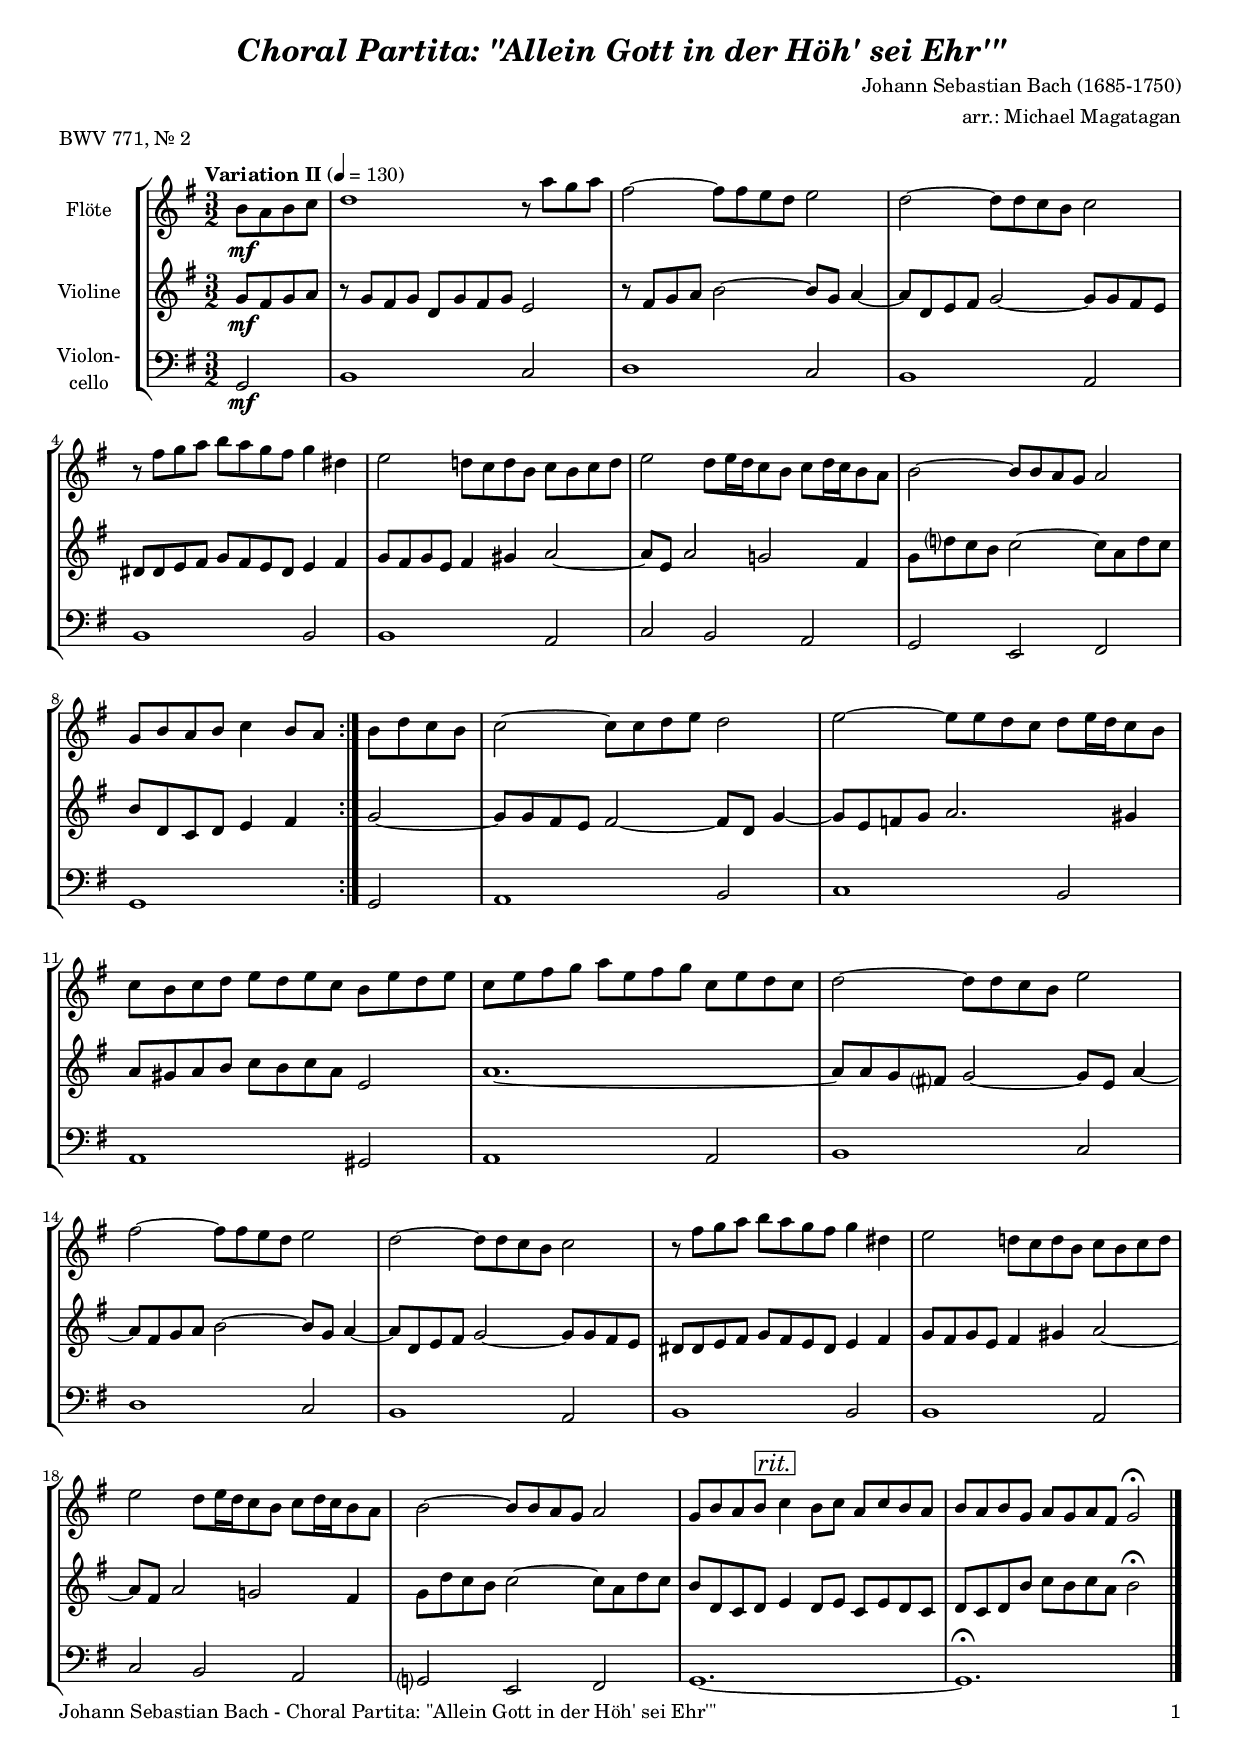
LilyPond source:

\version "2.24.4"
\include "deutsch.ly"

#(set-global-staff-size 17)

\header {
  title     = \markup \bold \italic "Choral Partita: \"Allein Gott in der Höh' sei Ehr'\""
  composer  = "Johann Sebastian Bach (1685-1750)"
  arranger  = "arr.: Michael Magatagan"
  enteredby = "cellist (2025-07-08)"
  piece     = "BWV 771, Nr. 2"
}

voiceconsts = {
  \key g \major
  \time 3/2
  \clef "treble"
%  \numericTimeSignature
  \compressEmptyMeasures
  % Set default beaming for all staves
%  \set Timing.beamExceptions = #'()
%  \set Timing.baseMoment     = #(ly:make-moment 1 4)
%  \set Timing.beatStructure  = #'(1 1 1)
  \tempo "Variation II" 4=130
}

mifl = "flute"
mist = "string ensemble 1"
mivl = "violin"
mivc = "cello"
mipz = "pizzicato strings"

adag = \mark \markup \box \italic "Adagio"
rit  = \mark \markup \box \italic "rit."

va = \relative c'' {
  \voiceconsts

  \repeat volta 2 {
    \partial 2 h8\mf a h c
    d1 r8 a' g a
    fis2~ fis8 fis e d e2
    d~ d8 d c h c2
    r8 fis g a h a g fis g4 dis

    e2 d!8 c d h c h c d
    e2 d8 e16 d c8 h c d16 c h8 a
    h2~ h8 h a g a2
    g8 h a h c4 h8 a
  }
  h d c h
  c2~ c8 c d e d2
  e~ e8 e d c d e16 d c8 h
  c h c d e d e c h e d e
  c e fis g a e fis g c, e d c

  d2~ d8 d c h e2
  fis~ fis8 fis e d e2
  d~ d8 d c h c2
  r8 fis g a h a g fis g4 dis

  e2 d!8 c d h c h c d
  e2 d8 e16 d c8 h c d16 c h8 a
  h2~ h8 h a g a2
  g8 h a h \rit c4 h8 c a c h a
  h a h g a g a fis g2\fermata \bar "|."
}

vb = \relative c'' {
  \voiceconsts

  \repeat volta 2 {
    \partial 2 g8\mf fis g a
    r g fis g d g fis g e2
    r8 fis g a h2~ h8 g a4~
    a8 d, e fis g2~ g8 g fis e
    dis dis e fis g fis e dis e4 fis

    g8 fis g e fis4 gis a2~
    a8 e a2 g! fis4
    g8 d'? c h c2~ c8 a d c
    h d, c d e4 fis
  }

  g2~
  g8 g fis e fis2~ fis8 d g4~
  g8 e f g a2. gis4
  a8 gis a h c h c a e2
  a1.~

  a8 a g fis? g2~ g8 e a4~
  a8 fis g a h2~ h8 g a4~
  a8 d, e fis g2~ g8 g fis e
  dis dis e fis g fis e dis e4 fis

  g8 fis g e fis4 gis a2~
  a8 fis a2 g! fis4
  g8 d' c h c2~ c8 a d c
  h d, c d \rit e4 d8 e c e d c
  d c d h' c h c a h2\fermata \bar "|."
}

vc = \relative c {
  \voiceconsts
  \clef "bass"
  
  \repeat volta 2 {
    \partial 2 g2\mf
    h1 c2
    d1 c2
    h1 a2
    h1 h2

    h1 a2
    c h a
    g e fis
    g1
  }
  g2
  a1 h2
  c1 h2
  a1 gis2
  a1 a2

  h1 c2
  d1 c2
  h1 a2
  h1 h2

  h1 a2
  c h a
  g? e fis
  g1.~
  g\fermata \bar "|."
}


music = \new StaffGroup <<
      \new Staff {
	\set Staff.midiInstrument = \mifl
	\set Staff.instrumentName = \markup \center-column { "Flöte" }
	\transpose g g { \va }
      }

      \new Staff {
	\set Staff.midiInstrument = \mivl
	\set Staff.instrumentName = \markup \center-column { "Violine" }
	\transpose g g { \vb }
      }

      \new Staff {
	\set Staff.midiInstrument = \mivc
	\set Staff.instrumentName = \markup \center-column { "Violon-" "cello" }
	\transpose g g { \vc }
      }
>>

\book {
   \paper {
    print-page-number = ##t
    print-first-page-number = ##t
    ragged-last-bottom = ##f
    oddHeaderMarkup = \markup \null
    evenHeaderMarkup = \markup \null
    oddFooterMarkup = \markup {
      \fill-line {
        \if \should-print-page-number
        "Johann Sebastian Bach - Choral Partita: \"Allein Gott in der Höh' sei Ehr'\"" \fromproperty #'page:page-number-string
      }
    }
    evenFooterMarkup = \oddFooterMarkup
  } \score {
    \music
    \layout {}
  }

  \score {
    \unfoldRepeats \music

    \midi {
      \context {
        \Score
      }
    }
  }
}